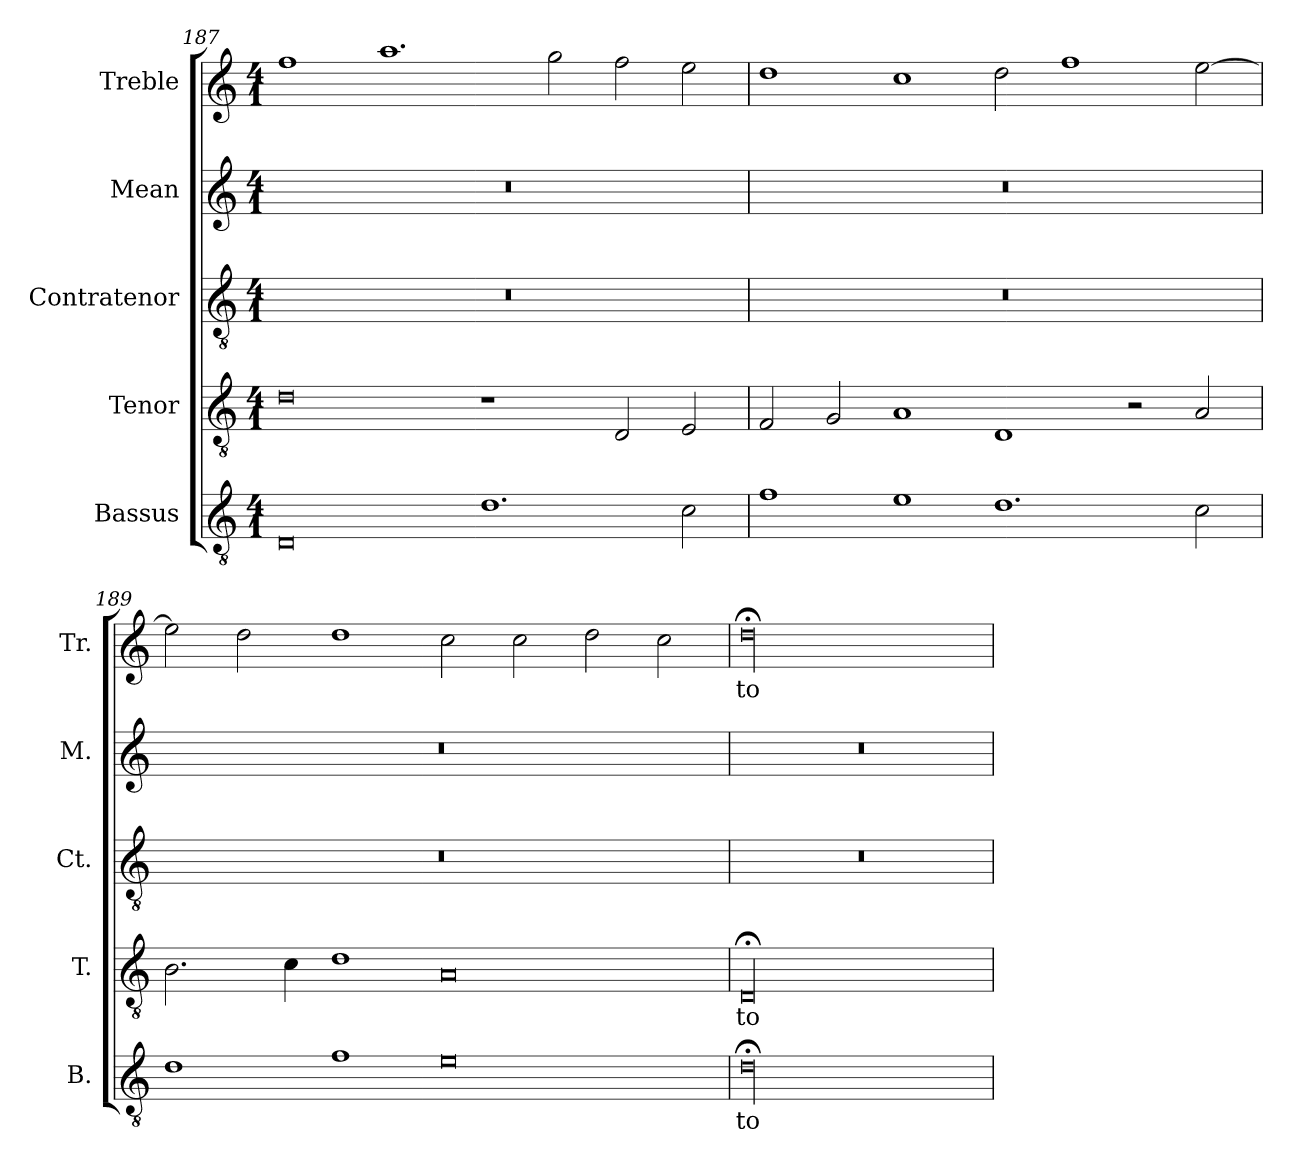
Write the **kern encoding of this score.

**kern	**text	**kern	**text	**kern	**kern	**kern	**text
*part5	*part5	*part4	*part4	*part3	*part2	*part1	*part1
*staff5	*staff5	*staff4	*staff4	*staff3	*staff2	*staff1	*staff1
*I"Bassus	*	*I"Tenor	*	*I"Contratenor	*I"Mean	*I"Treble	*
*I'B.	*	*I'T.	*	*I'Ct.	*I'M.	*I'Tr.	*
*clefGv2	*	*clefGv2	*	*clefGv2	*clefG2	*clefG2	*
*ITrd7c12	*	*ITrd7c12	*	*ITrd7c12	*	*	*
*k[]	*	*k[]	*	*k[]	*k[]	*k[]	*
*	*	*	*	*	*C:	*C:	*
*M4/1	*	*M4/1	*	*M4/1	*M4/1	*M4/1	*
=187	=187	=187	=187	=187	=187	=187	=187
!	!	!	!	!LO:N:vis=1	!LO:N:vis=1	!	!
0DDi	.	0Di	.	00r	00r	1ffi	.
.	.	.	.	.	.	1.aai	.
1.Di	.	1r	.	.	.	.	.
.	.	.	.	.	.	2ggi\	.
.	.	2DDi/	.	.	.	2ffi\	.
2Ci\	.	2EEi/	.	.	.	2eei\	.
!!LO:LB:g=z
=188`	=188`	=188`	=188`	=188`	=188`	=188`	=188`
!	!	!	!	!LO:N:vis=1	!LO:N:vis=1	!	!
1Fi	.	2FFi/	.	00r	00r	1ddi	.
.	.	2GGi/	.	.	.	.	.
1Ei	.	1AAi	.	.	.	1cci	.
1.Di	.	1DDi	.	.	.	2ddi\	.
.	.	.	.	.	.	1ffi	.
.	.	2r	.	.	.	.	.
2Ci\	.	2AAi/	.	.	.	[>2eei\	.
=189`	=189`	=189`	=189`	=189`	=189`	=189`	=189`
!	!	!	!	!LO:N:vis=1	!LO:N:vis=1	!	!
1Di	.	2.BBi\	.	00r	00r	2eei\]	.
.	.	.	.	.	.	2ddi\	.
.	.	4Ci\	.	.	.	.	.
1Fi	.	1Di	.	.	.	1ddi	.
0Ei	.	0AAi	.	.	.	2cci\	.
.	.	.	.	.	.	2cci\	.
.	.	.	.	.	.	2ddi\	.
.	.	.	.	.	.	2cci\	.
=190`	=190`	=190`	=190`	=190`	=190`	=190`	=190`
!	!LO:LY:b:color=#000000	!	!	!	!	!	!
!	!	!	!LO:LY:b:color=#000000	!LO:N:vis=1	!LO:N:vis=1	!	!
!	!	!	!	!	!	!	!LO:LY:b:color=#000000
00D;i	-to	00DD;i	-to	00r	00r	00dd;i	-to
=	=	=	=	=	=	=	=
*-	*-	*-	*-	*-	*-	*-	*-
